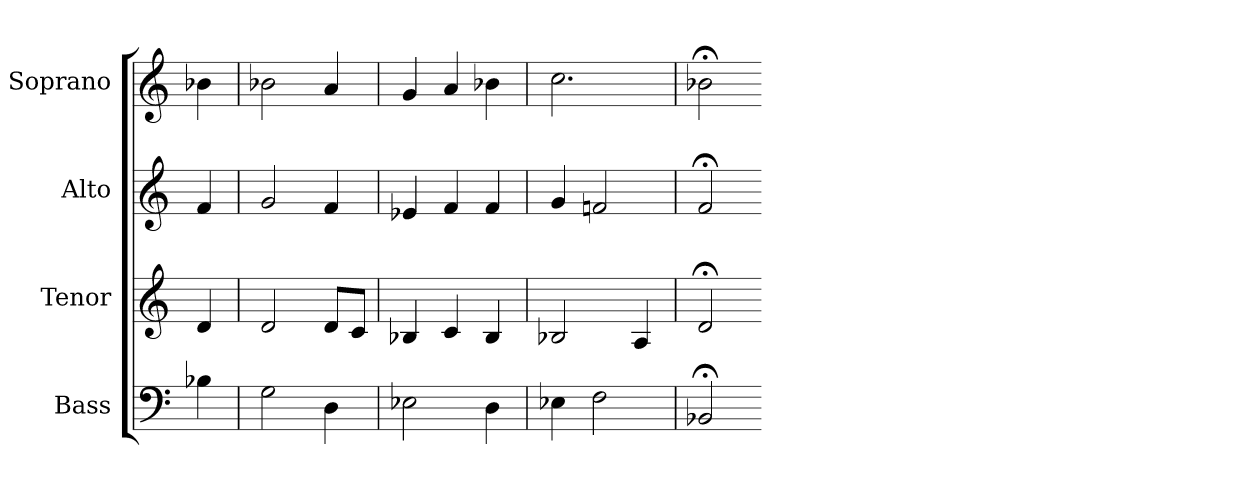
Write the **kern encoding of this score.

**kern	**kern	**kern	**kern
*part4	*part3	*part2	*part1
*staff4	*staff3	*staff2	*staff1
*I"Bass	*I"Tenor	*I"Alto	*I"Soprano
*I'B	*I'T	*I'A	*I'S
=	=	=	=
4B-X	4d	4f	4b-X
=1	=1	=1	=1
2G	2d	2g	2b-X
4D	8dL	4f	4a
.	8cJ	.	.
=2	=2	=2	=2
2E-X	4B-X	4e-X	4g
.	4c	4f	4a
4D	4B-	4f	4b-X
=3	=3	=3	=3
4E-X	2B-X	4g	2.cc
2F	.	2fn	.
.	4A	.	.
=4	=4	=4	=4
2BB-X;<	2d;<	2f;<	2b-X;<
=-	=-	=-	=-
*-	*-	*-	*-
